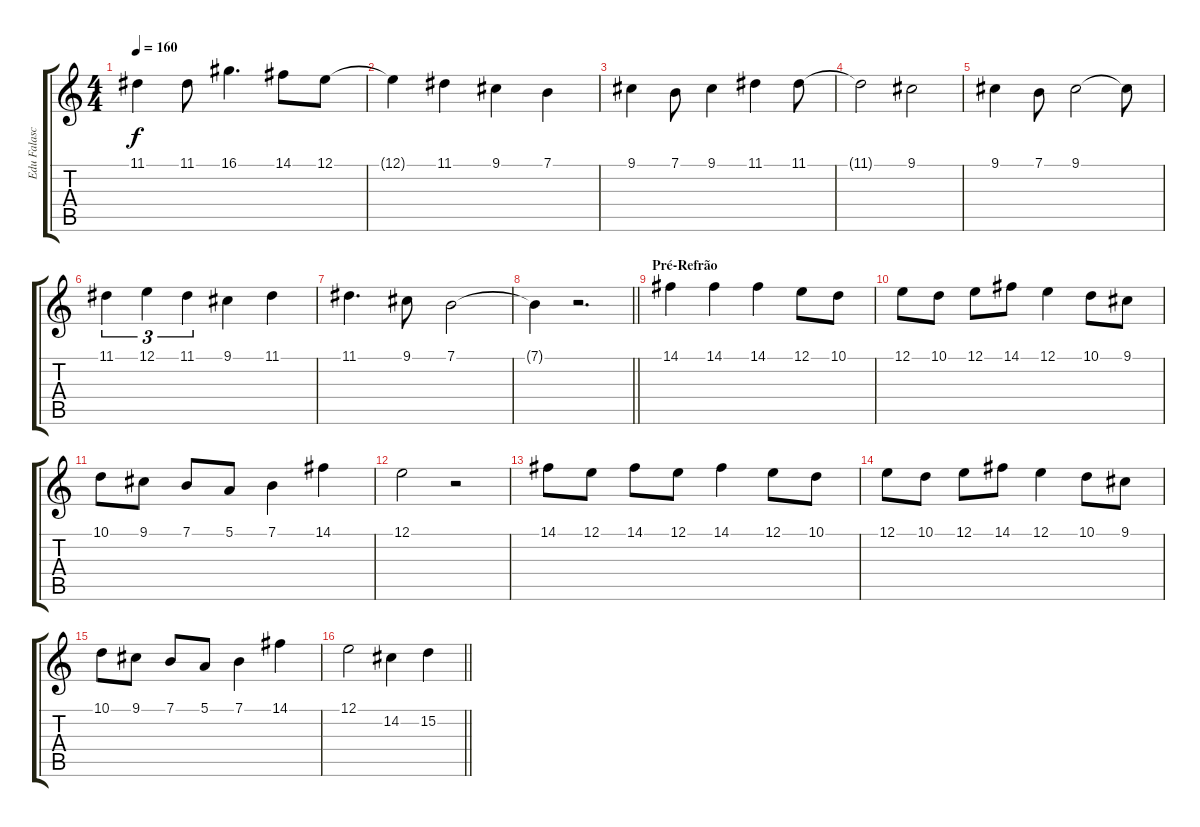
\track ("Edu Falaschi" "Edu Falasc") {instrument violin}
\staff {score tabs}
\tuning (E4 B3 G3 D3 A2 E2) {hide}
\ts (4 4)
\tempo 160
\clef g2
\ks c
11.1.4{dy f} 11.1.8 16.1.4{d} 14.1.8 12.1.8 |
12.1{t}.4 11.1.4 9.1.4 7.1.4 |
9.1.4 7.1.8 9.1.4 11.1.4 11.1.8 |
11.1{t}.2 9.1.2 |
9.1.4 7.1.8 9.1.2 9.1{t}.8 |
11.1.4{tu (3 2)} 12.1.4{tu (3 2)} 11.1.4{tu (3 2)} 9.1.4 11.1.4 |
11.1.4{d} 9.1.8 7.1.2 |
\barLineRight lightlight
7.1{t}.4 r.2{d} |
\section ("" "Pré-Refrão")
14.1.4 14.1.4 14.1.4 12.1.8 10.1.8 |
12.1.8 10.1.8 12.1.8 14.1.8 12.1.4 10.1.8 9.1.8 |
10.1.8 9.1.8 7.1.8 5.1.8 7.1.4 14.1.4 |
12.1.2 r.2 |
14.1.8 12.1.8 14.1.8 12.1.8 14.1.4 12.1.8 10.1.8 |
12.1.8 10.1.8 12.1.8 14.1.8 12.1.4 10.1.8 9.1.8 |
10.1.8 9.1.8 7.1.8 5.1.8 7.1.4 14.1.4 |
\barLineRight lightlight
12.1.2 14.2.4 15.2.4
